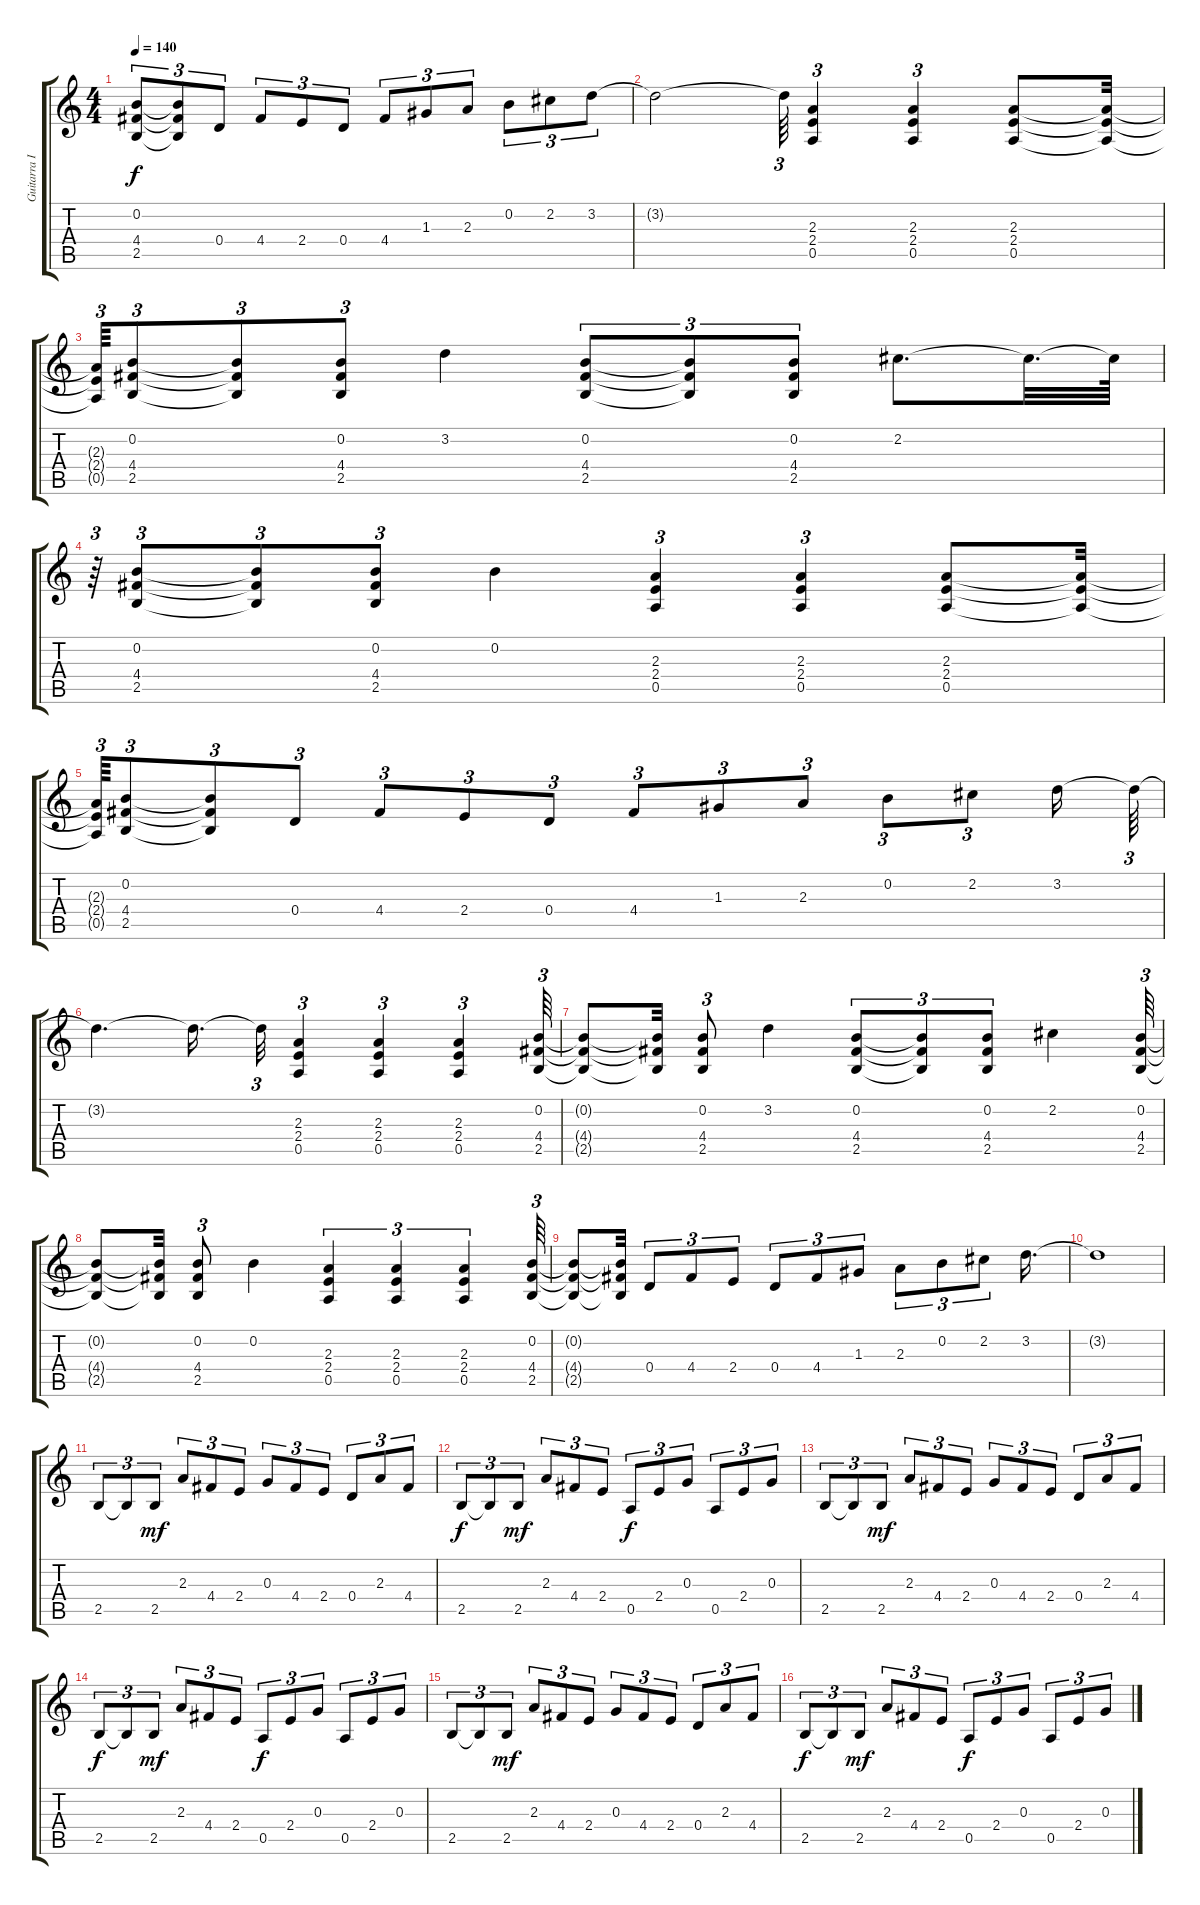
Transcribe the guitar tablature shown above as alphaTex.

\track ("Guitarra II" "Guitarra I") {instrument distortionguitar}
\staff {score tabs}
\tuning (E4 B3 G3 D3 A2 E2) {hide}
\ts (4 4)
\tempo 140
\clef g2
\ks c
(0.2 4.4 2.5).8{tu (3 2) dy f} (0.2{t} 4.4{t} 2.5{t}).8{tu (3 2)} 0.4.8{tu (3 2)} 4.4.8{tu (3 2)} 2.4.8{tu (3 2)} 0.4.8{tu (3 2)} 4.4.8{tu (3 2)} 1.3.8{tu (3 2)} 2.3.8{tu (3 2)} 0.2.8{tu (3 2)} 2.2.8{tu (3 2)} 3.2.8{tu (3 2)} |
3.2{t}.2 3.2{t}.64{tu (3 2)} (2.3 2.4 0.5).4{tu (3 2)} (2.3 2.4 0.5).4{tu (3 2)} (2.3 2.4 0.5).8 (2.3{t} 2.4{t} 0.5{t}).32 |
(2.3{t} 2.4{t} 0.5{t}).64{tu (3 2)} (0.2 4.4 2.5).8{tu (3 2)} (0.2{t} 4.4{t} 2.5{t}).8{tu (3 2)} (0.2 4.4 2.5).8{tu (3 2)} 3.2.4 (0.2 4.4 2.5).8{tu (3 2)} (0.2{t} 4.4{t} 2.5{t}).8{tu (3 2)} (0.2 4.4 2.5).8{tu (3 2)} 2.2.8{d} 2.2{t}.32{d} 2.2{t}.64 |
r.64{tu (3 2)} (0.2 4.4 2.5).8{tu (3 2)} (0.2{t} 4.4{t} 2.5{t}).8{tu (3 2)} (0.2 4.4 2.5).8{tu (3 2)} 0.2.4 (2.3 2.4 0.5).4{tu (3 2)} (2.3 2.4 0.5).4{tu (3 2)} (2.3 2.4 0.5).8 (2.3{t} 2.4{t} 0.5{t}).32 |
(2.3{t} 2.4{t} 0.5{t}).64{tu (3 2)} (0.2 4.4 2.5).8{tu (3 2)} (0.2{t} 4.4{t} 2.5{t}).8{tu (3 2)} 0.4.8{tu (3 2)} 4.4.8{tu (3 2)} 2.4.8{tu (3 2)} 0.4.8{tu (3 2)} 4.4.8{tu (3 2)} 1.3.8{tu (3 2)} 2.3.8{tu (3 2)} 0.2.8{tu (3 2)} 2.2.8{tu (3 2)} 3.2.16 3.2{t}.64{tu (3 2)} |
3.2{t}.4{d} 3.2{t}.16{d} 3.2{t}.32{tu (3 2)} (2.3 2.4 0.5).4{tu (3 2)} (2.3 2.4 0.5).4{tu (3 2)} (2.3 2.4 0.5).4{tu (3 2)} (0.2 4.4 2.5).64{tu (3 2)} |
(0.2{t} 4.4{t} 2.5{t}).8 (0.2{t} 4.4{t} 2.5{t}).32 (0.2 4.4 2.5).8{tu (3 2)} 3.2.4 (0.2 4.4 2.5).8{tu (3 2)} (0.2{t} 4.4{t} 2.5{t}).8{tu (3 2)} (0.2 4.4 2.5).8{tu (3 2)} 2.2.4 (0.2 4.4 2.5).64{tu (3 2)} |
(0.2{t} 4.4{t} 2.5{t}).8 (0.2{t} 4.4{t} 2.5{t}).32 (0.2 4.4 2.5).8{tu (3 2)} 0.2.4 (2.3 2.4 0.5).4{tu (3 2)} (2.3 2.4 0.5).4{tu (3 2)} (2.3 2.4 0.5).4{tu (3 2)} (0.2 4.4 2.5).64{tu (3 2)} |
(0.2{t} 4.4{t} 2.5{t}).8 (0.2{t} 4.4{t} 2.5{t}).32 0.4.8{tu (3 2)} 4.4.8{tu (3 2)} 2.4.8{tu (3 2)} 0.4.8{tu (3 2)} 4.4.8{tu (3 2)} 1.3.8{tu (3 2)} 2.3.8{tu (3 2)} 0.2.8{tu (3 2)} 2.2.8{tu (3 2)} 3.2.16{d} |
3.2{t}.1 |
2.5.8{tu (3 2)} 2.5{t}.8{tu (3 2)} 2.5.8{tu (3 2) dy mf} 2.3.8{tu (3 2)} 4.4.8{tu (3 2)} 2.4.8{tu (3 2)} 0.3.8{tu (3 2)} 4.4.8{tu (3 2)} 2.4.8{tu (3 2)} 0.4.8{tu (3 2)} 2.3.8{tu (3 2)} 4.4.8{tu (3 2)} |
2.5.8{tu (3 2) dy f} 2.5{t}.8{tu (3 2)} 2.5.8{tu (3 2) dy mf} 2.3.8{tu (3 2)} 4.4.8{tu (3 2)} 2.4.8{tu (3 2)} 0.5.8{tu (3 2) dy f} 2.4.8{tu (3 2)} 0.3.8{tu (3 2)} 0.5.8{tu (3 2)} 2.4.8{tu (3 2)} 0.3.8{tu (3 2)} |
2.5.8{tu (3 2)} 2.5{t}.8{tu (3 2)} 2.5.8{tu (3 2) dy mf} 2.3.8{tu (3 2)} 4.4.8{tu (3 2)} 2.4.8{tu (3 2)} 0.3.8{tu (3 2)} 4.4.8{tu (3 2)} 2.4.8{tu (3 2)} 0.4.8{tu (3 2)} 2.3.8{tu (3 2)} 4.4.8{tu (3 2)} |
2.5.8{tu (3 2) dy f} 2.5{t}.8{tu (3 2)} 2.5.8{tu (3 2) dy mf} 2.3.8{tu (3 2)} 4.4.8{tu (3 2)} 2.4.8{tu (3 2)} 0.5.8{tu (3 2) dy f} 2.4.8{tu (3 2)} 0.3.8{tu (3 2)} 0.5.8{tu (3 2)} 2.4.8{tu (3 2)} 0.3.8{tu (3 2)} |
2.5.8{tu (3 2)} 2.5{t}.8{tu (3 2)} 2.5.8{tu (3 2) dy mf} 2.3.8{tu (3 2)} 4.4.8{tu (3 2)} 2.4.8{tu (3 2)} 0.3.8{tu (3 2)} 4.4.8{tu (3 2)} 2.4.8{tu (3 2)} 0.4.8{tu (3 2)} 2.3.8{tu (3 2)} 4.4.8{tu (3 2)} |
2.5.8{tu (3 2) dy f} 2.5{t}.8{tu (3 2)} 2.5.8{tu (3 2) dy mf} 2.3.8{tu (3 2)} 4.4.8{tu (3 2)} 2.4.8{tu (3 2)} 0.5.8{tu (3 2) dy f} 2.4.8{tu (3 2)} 0.3.8{tu (3 2)} 0.5.8{tu (3 2)} 2.4.8{tu (3 2)} 0.3.8{tu (3 2)}
